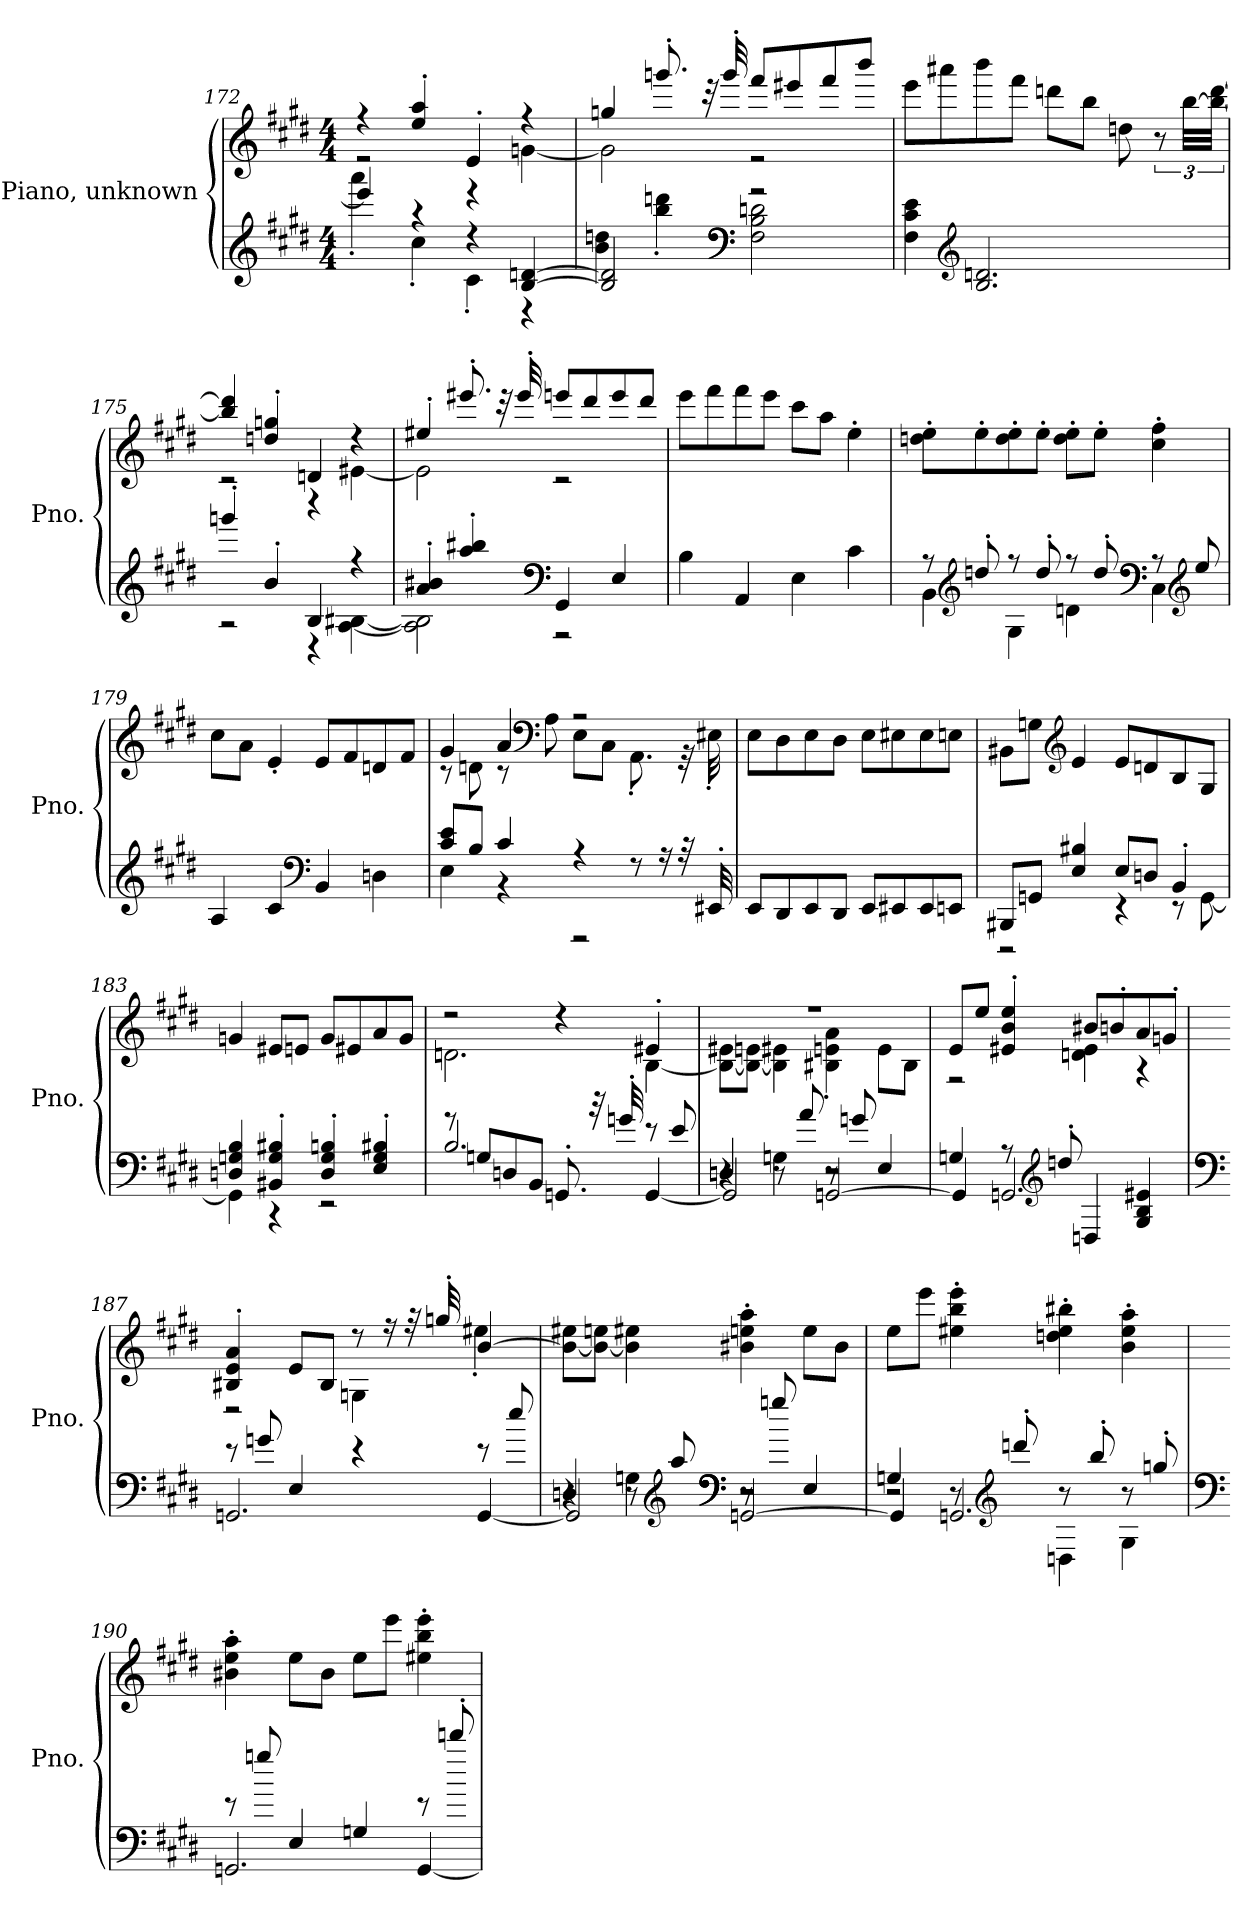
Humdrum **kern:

**kern	**kern
*part1	*part1
*staff2	*staff1
*I"Piano, unknown	*
*I'Pno.	*
*clefG2	*clefG2
*k[f#c#g#d#]	*k[f#c#g#d#]
*M4/4	*M4/4
=172	=172
*^	*^
4eee/]	4aaa'\	4r	2r
4r	4cc#'\	4ee/' 4aa/'	.
4r	4c#'\	4e'/	4r
[4B/ [4dn/	4r	4r	[4gn\
!!LO:LB:g=z	!!
=173	=173	=173	=173
2B/] 2d/]	4b\ 4ddn\	4ggn/	2g\]
.	4bb\' 4dddn\'	8.gggn'/	.
.	.	32r	.
.	.	32ggg'/	.
*clefF4	*	*	*
2r	2F#\ 2B\ 2dn\	8fff#/L	2r
.	.	8eee#X/	.
.	.	8fff#/	.
.	.	8bbb/J	.
*v	*v	*	*
*	*v	*v
=174	=174
4F#\ 4c#\ 4e\	8eee\L
.	8aaa#X\
*clefG2	*
2.B/ 2.dn/	8bbb\
.	8fff#\J
.	8dddn\L
.	8bb\J
.	8ddn\
.	12r
.	[48bb\LLL
.	48bb\_ [48ddd\JJJ
=175	=175
*^	*^
4gggn'/	2r	4bb/] 4ddd/]	2r
4b'/	.	4ddn/' 4ggn/'	.
4B/	4r	4dn/	4r
4r	[4A\ [4B#X\	4r	[4e#X\
!!LO:PB:g=z	!!
=176	=176	=176	=176
4a/' 4b#X/'	2A\] 2B#\]	4ee#X'/	2e#\]
4aa/' 4bb#X/'	.	8.eee#X'/	.
.	.	32r	.
.	.	32eee#'/	.
*clefF4	*	*	*
4GG#/	2r	8eeen/L	2r
.	.	8ddd#/	.
4E/	.	8eee/	.
.	.	8ddd#/J	.
*v	*v	*	*
*	*v	*v
=177	=177
4B\	8eee\L
.	8fff#\
4AA/	8fff#\
.	8eee\J
4E\	8ccc#\L
.	8aa\J
4c#\	4ee'\
=178	=178
*^	*
8r	4BB\	8ddn\' 8ee\'L
*clefG2	*	*
8ddn'/	.	8ee'\
8r	4G#\	8dd\' 8ee\'
8dd'/	.	8ee'\J
8r	4dn\	8dd\' 8ee\'L
8dd'/	.	8ee'\J
*clefF4	*	*
8r	4C#\	4cc#\' 4ff#\'
*clefG2	*	*
8ee/	.	.
*v	*v	*
!!LO:LB:g=z
=179	=179
4A/	8cc#\L
.	8a\J
4c#/	4e'/
*clefF4	*
4BB/	8e/L
.	8f#/
4Dn\	8dn/
.	8f#/J
=180	=180
*^	*^
8c#/ 8e/L	4E\	4g#/	8r
8B/J	.	.	8dn\
4c#/	4r	4a/	8r
*	*	*clefF4	*
.	.	.	8A\
4r	2r	2r	8E\L
.	.	.	8C#\J
8r	.	.	8.AA'\
16r	.	.	.
32r	.	.	32r
32EE#X'/	.	.	32E#X'\
*v	*v	*	*
*	*v	*v
=181	=181
8EE/L	8E\L
8DD#/	8D#\
8EE/	8E\
8DD#/J	8D#\J
8EE/L	8E\L
8EE#X/	8E#X\
8EE#/	8E#\
8EEn/J	8En\J
!!LO:LB:g=z
=182	=182
*^	*
8BBB#X/L	2r	8BB#X\L
8GGn/J	.	8Gn\J
*	*	*clefG2
4E/ 4B#X/	.	4e/
8E/L	4r	8e/L
8Dn/J	.	8dn/
4BB'/	8r	8B/
.	[8GG\	8G/J
=183	=183	=183
4Dn/ 4Gn/ 4B/	4GG\]	4gn/
4BB#X/' 4G/' 4B#X/'	4r	8e#X/L
.	.	8en/J
4D/' 4G/' 4Bn/'	2r	8g/L
.	.	8e#X/
4E/' 4G/' 4B#X/'	.	8a/
.	.	8g/J
=184	=184	=184
*	*	*^
8r	2.B/	2r	2.dn\
8Gn/L	.	.	.
8Dn/	.	.	.
8BB/J	.	.	.
8.GGn'/	.	4r	.
32r	.	.	.
32gn'/	.	.	.
8r	[4GG/	4e#X'/	[4B\
8e/	.	.	.
!!LO:LB:g=z	!!
=185	=185	=185	=185
*	*^	*	*
4Dn/	4r	2GG/]	1r	8B\_ 8e#X\L
.	.	.	.	8B\_ 8en\J
8r	4Gn\	.	.	4B\] 4e#X\
8a/	.	.	.	.
8r	2r	[2GGn/	.	4B#X\' 4en\' 4a\'
8gn/	.	.	.	.
4E/	.	.	.	8e\L
.	.	.	.	8B#\J
*	*v	*v	*	*
=186	=186	=186	=186
4Gn/	4GG/]	8e/L	2r
.	.	8ee/J	.
8r	2.GGn/	4e#X/' 4b/' 4ee/'	.
*clefG2	*	*	*
8ddn'/	.	.	.
4Dn/	.	8b#X/L	4dn\ 4e#\
.	.	8bn'/	.
4G/ 4B/ 4e#X/	.	8a/	4r
.	.	8gn'/J	.
!!LO:LB:g=z	!!
=187	=187	=187	=187
*clefF4	*	*	*
8r	2.GGn/	4B#X/' 4e/' 4a/'	2r
8gn/	.	.	.
4E/	.	8e/L	.
.	.	8B#/J	.
4r	.	8r	4Gn\
.	.	16r	.
.	.	32r	.
.	.	32ggn'/	.
8r	[4GG/	[4b/	4ee#X'\
8ee/	.	.	.
*	*	*v	*v
=188	=188	=188
*	*^	*
4Dn/	4r	2GG/]	8b\_ 8ee#X\L
.	.	.	8b\_ 8een\J
8r	4Gn\	.	4b\] 4ee#X\
*clefG2	*	*	*
8aa/	.	.	.
*clefF4	*	*	*
8r	2r	[2GGn/	4b#X\' 4een\' 4aa\'
8ggn/	.	.	.
4E/	.	.	8ee\L
.	.	.	8b#\J
!!LO:LB:g=z
=189	=189	=189	=189
4Gn/	2r	4GG/]	8ee\L
.	.	.	8eee\J
8r	.	2.GGn/	4ee#X\' 4bb\' 4eee\'
*clefG2	*	*	*
8dddn'/	.	.	.
8r	4Dn\	.	4ddn\' 4ee#\' 4bb#X\'
8bb'/	.	.	.
8r	4G\	.	4b\' 4ee#\' 4aa\'
8ggn'/	.	.	.
*v	*v	*v	*
=190	=190
*clefF4	*
*^	*
8r	2.GGn/	4b#X\' 4ee\' 4aa\'
8ggn/	.	.
4E/	.	8ee\L
.	.	8b#\J
4Gn/	.	8ee\L
.	.	8eee\J
8r	[4GG/	4ee#X\' 4bb\' 4eee\'
8dddn'/	.	.
*v	*v	*
=	=
*-	*-
